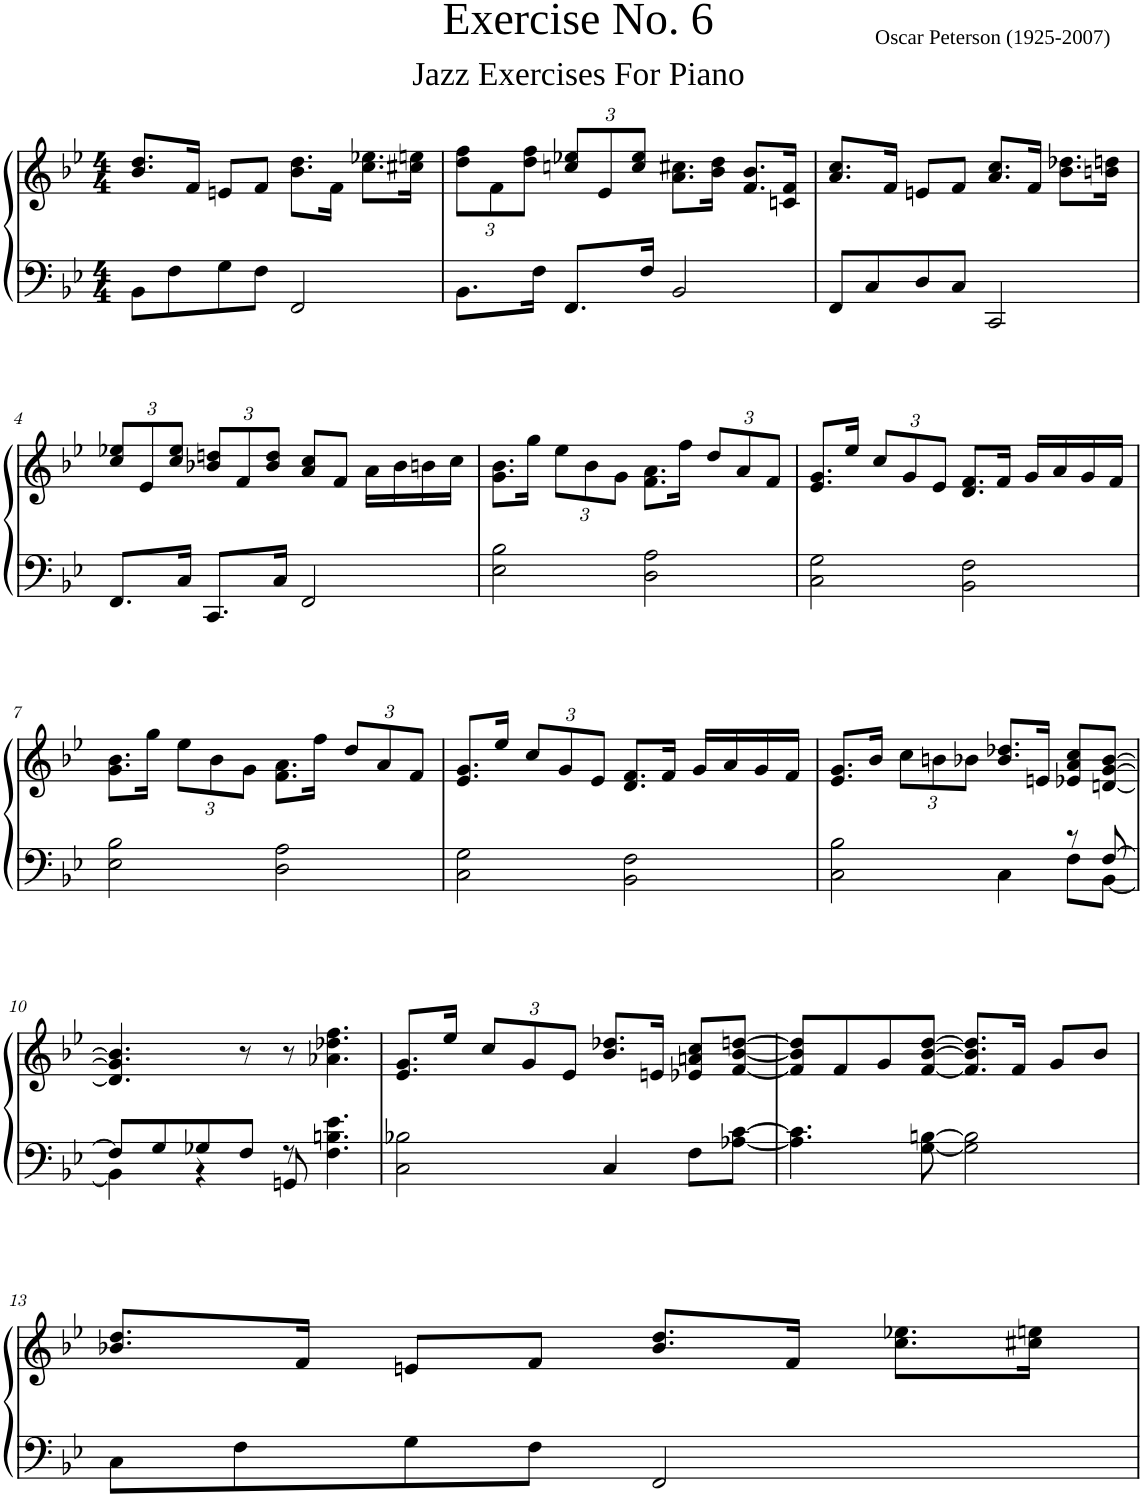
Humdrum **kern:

**kern	**kern
*part1	*part1
*staff2	*staff1
*I"Piano	*
*I'Pno	*
*clefF4	*clefG2
*k[b-e-]	*k[b-e-]
*M4/4	*M4/4
=1	=1
8BB-\L	8.b-/ 8.dd/L
8F\	.
.	16f/Jk
8G\	8en/L
8F\J	8f/J
2FF/	8.b-\ 8.dd\L
.	16f\Jk
.	8.cc\ 8.ee-X\L
.	16cc#X\ 16een\Jk
=2	=2
*	*Xbrackettup
8.BB-\L	12dd\ 12ff\L
.	12f\
.	12dd\ 12ff\J
16F\Jk	.
8.FF/L	12ccn/ 12ee-X/L
.	12e-/
.	12cc/ 12ee-/J
16F/Jk	.
2BB-/	8.a\ 8.cc#X\L
.	16b-\ 16dd\Jk
.	8.f/ 8.b-/L
.	16cn/ 16f/Jk
=3	=3
8FF/L	8.a/ 8.cc/L
8C/	.
.	16f/Jk
8D/	8en/L
8C/J	8f/J
2CC/	8.a/ 8.cc/L
.	16f/Jk
.	8.b-\ 8.dd-X\L
.	16bn\ 16ddn\Jk
!!LO:LB:g=z
=4	=4
8.FF/L	12cc/ 12ee-X/L
.	12e-/
.	12cc/ 12ee-/J
16C/Jk	.
8.CC/L	12b-X/ 12ddn/L
.	12f/
.	12b-/ 12dd/J
16C/Jk	.
2FF/	8a/ 8cc/L
.	8f/J
.	16a\LL
.	16b-\
.	16bn\
.	16cc\JJ
=5	=5
2E-\ 2B-\	8.g\ 8.b-\L
.	16gg\Jk
.	12ee-\L
.	12b-\
.	12g\J
2D\ 2A\	8.f\ 8.a\L
.	16ff\Jk
.	12dd/L
.	12a/
.	12f/J
=6	=6
2C\ 2G\	8.e-/ 8.g/L
.	16ee-/Jk
.	12cc/L
.	12g/
.	12e-/J
2BB-\ 2F\	8.d/ 8.f/L
.	16f/Jk
.	16g/LL
.	16a/
.	16g/
.	16f/JJ
!!LO:LB:g=z
=7	=7
2E-\ 2B-\	8.g\ 8.b-\L
.	16gg\Jk
.	12ee-\L
.	12b-\
.	12g\J
2D\ 2A\	8.f\ 8.a\L
.	16ff\Jk
.	12dd/L
.	12a/
.	12f/J
=8	=8
2C\ 2G\	8.e-/ 8.g/L
.	16ee-/Jk
.	12cc/L
.	12g/
.	12e-/J
2BB-\ 2F\	8.d/ 8.f/L
.	16f/Jk
.	16g/LL
.	16a/
.	16g/
.	16f/JJ
=9	=9
*^	*
2.ryy	2C\ 2B-\	8.e-/ 8.g/L
.	.	16b-/Jk
.	.	12cc\L
.	.	12bn\
.	.	12b-X\J
.	4C\	8.b-/ 8.dd-X/L
.	.	16en/Jk
8r	8F\L	8e-X/ 8a/ 8cc/L
[8F/	[8BB-\J	[8dn/ [>8g/ [>8b-/J
!!LO:LB:g=z
=10	=10	=10
8F/L]	4BB-\]	4.d/] 4.g/] 4.b-/]
8G/	.	.
8G-X/	4r	.
8F/J	.	8r
8r	8GGn/	8r
4.F\ 4.Bn\ 4.e-\	4.ryy	4.a-X\ 4.dd-X\ 4.ff\
*v	*v	*
=11	=11
2C\ 2B-X\	8.e-/ 8.g/L
.	16ee-/Jk
.	12cc/L
.	12g/
.	12e-/J
4C/	8.b-/ 8.dd-X/L
.	16en/Jk
8F\L	8e-X/ 8an/ 8cc/L
[<8A-X\ [8c\J	[8f/ [8b-/ [>8ddn/J
=12	=12
4.A-\] 4.c\]	8f/] 8b-/] 8dd/]L
.	8f/
.	8g/
[<8G\ [8Bn\	[8f/ [>8b-/ [>8dd/J
2G\] 2B\]	8.f/] 8.b-/] 8.dd/]L
.	16f/Jk
.	8g/L
.	8b-/J
!!LO:LB:g=z
=13	=13
8C\L	8.b-X/ 8.dd/L
8F\	.
.	16f/Jk
8G\	8en/L
8F\J	8f/J
2FF/	8.b-/ 8.dd/L
.	16f/Jk
.	8.cc\ 8.ee-X\L
.	16cc#X\ 16een\Jk
=	=
*-	*-
